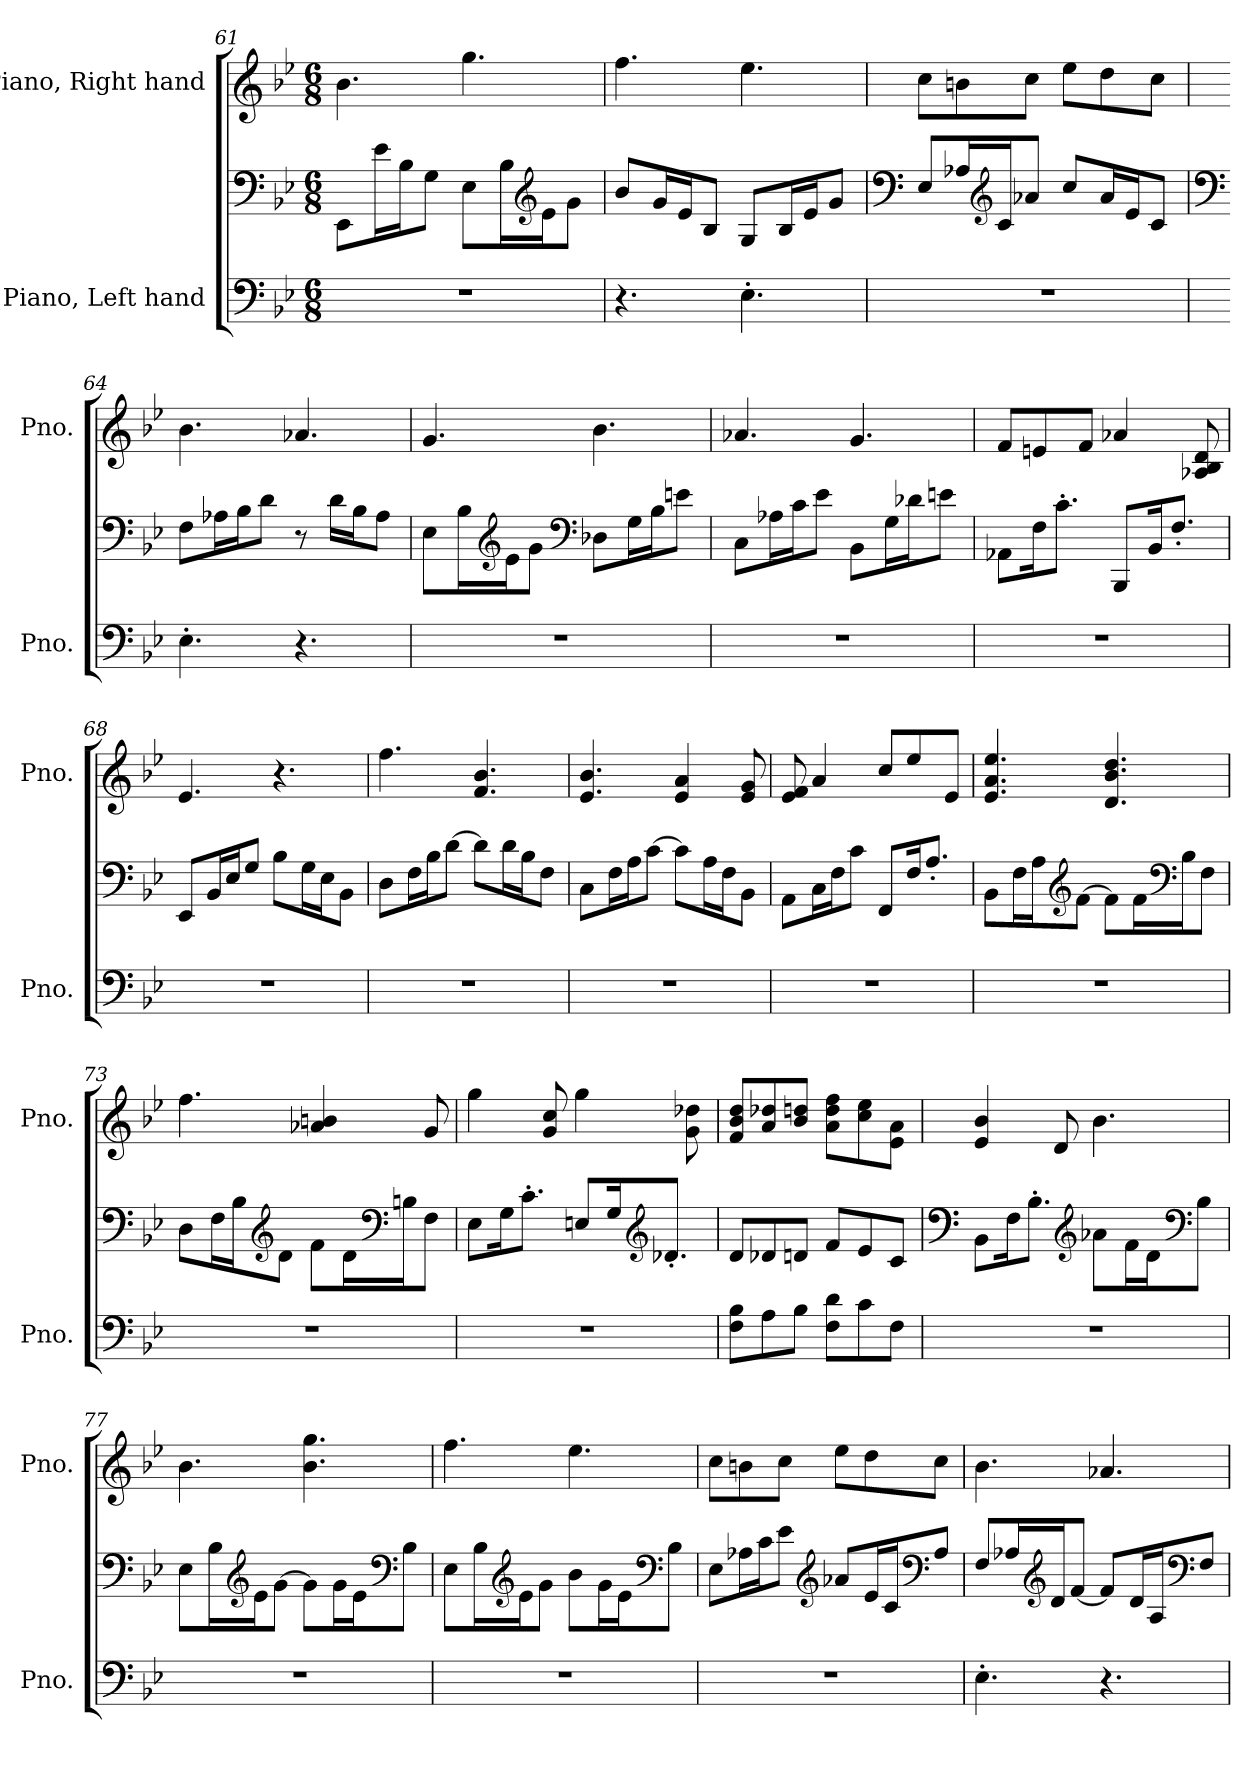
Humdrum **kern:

**kern	**kern	**kern
*part2	*part2	*part1
*staff3	*staff2	*staff1
*I"Piano, Left hand	*	*I"Piano, Right hand
*I'Pno.	*	*I'Pno.
*clefF4	*clefF4	*clefG2
*k[b-e-]	*k[b-e-]	*k[b-e-]
*M6/8	*M6/8	*M6/8
=61	=61	=61
2.r	8EE-\L	4.b-\
.	16e-\L	.
.	16B-\J	.
.	8G\J	.
.	8E-\L	4.gg\
.	16B-\L	.
*	*clefG2	*
.	16e-\J	.
.	8g\J	.
!!LO:LB:g=z
=62	=62	=62
4.r	8b-/L	4.ff\
.	16g/L	.
.	16e-/J	.
.	8B-/J	.
4.E-'\	8G/L	4.ee-\
.	16B-/L	.
.	16e-/J	.
.	8g/J	.
=63	=63	=63
*	*clefF4	*
2.r	8E-/L	8cc\L
.	16A-X/L	8bn\
*	*clefG2	*
.	16c/J	.
.	8a-X/J	8cc\J
.	8cc/L	8ee-\L
.	16a-/L	8dd\
.	16e-/J	.
.	8c/J	8cc\J
=64	=64	=64
*	*clefF4	*
4.E-'\	8F\L	4.b-\
.	16A-X\L	.
.	16B-\J	.
.	8d\J	.
4.r	8r	4.a-X/
.	16d\LL	.
.	16B-\J	.
.	8A-\J	.
!!LO:PB:g=z
=65	=65	=65
2.r	8E-\L	4.g/
.	16B-\L	.
*	*clefG2	*
.	16e-\J	.
.	8g\J	.
*	*clefF4	*
.	8D-X\L	4.b-\
.	16G\L	.
.	16B-\J	.
.	8en\J	.
=66	=66	=66
2.r	8C\L	4.a-X/
.	16A-X\L	.
.	16c\J	.
.	8e-\J	.
.	8BB-\L	4.g/
.	16G\L	.
.	16d-X\J	.
.	8en\J	.
=67	=67	=67
2.r	8AA-X\L	8f/L
.	16F\K	8en/
.	8.c'\J	.
.	.	8f/J
.	8BBB-/L	4a-X/
.	16BB-/K	.
.	8.F'/J	.
.	.	8A-X/ 8B-/ 8d/
!!LO:LB:g=z
=68	=68	=68
2.r	8EE-/L	4.e-/
.	16BB-/L	.
.	16E-/J	.
.	8G/J	.
.	8B-\L	4.r
.	16G\L	.
.	16E-\J	.
.	8BB-\J	.
=69	=69	=69
2.r	8D\L	4.ff\
.	16F\L	.
.	16B-\J	.
.	[8d\J	.
.	8d\L]	4.f/ 4.b-/
.	16d\L	.
.	16B-\J	.
.	8F\J	.
=70	=70	=70
2.r	8C\L	4.e-/ 4.b-/
.	16F\L	.
.	16A\J	.
.	[8c\J	.
.	8c\L]	4e-/ 4a/
.	16A\L	.
.	16F\J	.
.	8BB-\J	8e-/ 8g/
=71	=71	=71
2.r	8AA\L	8e-/ 8f/
.	16C\L	4a/
.	16F\J	.
.	8c\J	.
.	8FF/L	8cc/L
.	16F/K	8ee-/
.	8.A'/J	.
.	.	8e-/J
!!LO:LB:g=z
=72	=72	=72
2.r	8BB-\L	4.e-/ 4.a/ 4.ee-/
.	16F\L	.
.	16A\J	.
*	*clefG2	*
.	[8f\J	.
.	8f\L]	4.d/ 4.b-/ 4.dd/
.	16f\L	.
*	*clefF4	*
.	16B-\J	.
.	8F\J	.
=73	=73	=73
2.r	8D\L	4.ff\
.	16F\L	.
.	16B-\J	.
*	*clefG2	*
.	8d\J	.
.	8f\L	4a-X/ 4bn/
.	16d\L	.
*	*clefF4	*
.	16Bn\J	.
.	8F\J	8g/
=74	=74	=74
2.r	8E-\L	4gg\
.	16G\K	.
.	8.c'\J	.
.	.	8g/ 8cc/
.	8En/L	4gg\
.	16G/K	.
*	*clefG2	*
.	8.d-X'/J	.
.	.	8g\ 8dd-X\
!!LO:LB:g=z
=75	=75	=75
8F\ 8B-\L	8d/L	8f/ 8b-/ 8dd/L
8A\	8d-X/	8a/ 8dd-X/
8B-\J	8dn/J	8b-/ 8ddn/J
8F\ 8d\L	8f/L	8a\ 8dd\ 8ff\L
8c\	8e-/	8cc\ 8ee-\
8F\J	8c/J	8e-\ 8a\J
=76	=76	=76
*	*clefF4	*
2.r	8BB-\L	4e-/ 4b-/
.	16F\K	.
.	8.B-'\J	.
.	.	8d/
*	*clefG2	*
.	8a-X\L	4.b-\
.	16f\L	.
.	16d\J	.
*	*clefF4	*
.	8B-\J	.
=77	=77	=77
2.r	8E-\L	4.b-\
.	16B-\L	.
*	*clefG2	*
.	16e-\J	.
.	[8g\J	.
.	8g\L]	4.b-\ 4.gg\
.	16g\L	.
.	16e-\J	.
*	*clefF4	*
.	8B-\J	.
!!LO:PB:g=z
=78	=78	=78
2.r	8E-\L	4.ff\
.	16B-\L	.
*	*clefG2	*
.	16e-\J	.
.	8g\J	.
.	8b-\L	4.ee-\
.	16g\L	.
.	16e-\J	.
*	*clefF4	*
.	8B-\J	.
=79	=79	=79
2.r	8E-\L	8cc\L
.	16A-X\L	8bn\
.	16c\J	.
.	8e-\J	8cc\J
*	*clefG2	*
.	8a-X/L	8ee-\L
.	16e-/L	8dd\
.	16c/J	.
*	*clefF4	*
.	8A-/J	8cc\J
=80	=80	=80
4.E-'\	8F/L	4.b-\
.	16A-X/L	.
*	*clefG2	*
.	16d/J	.
.	[8f/J	.
4.r	8f/L]	4.a-X/
.	16d/L	.
.	16A-/J	.
*	*clefF4	*
.	8F/J	.
=	=	=
*-	*-	*-
